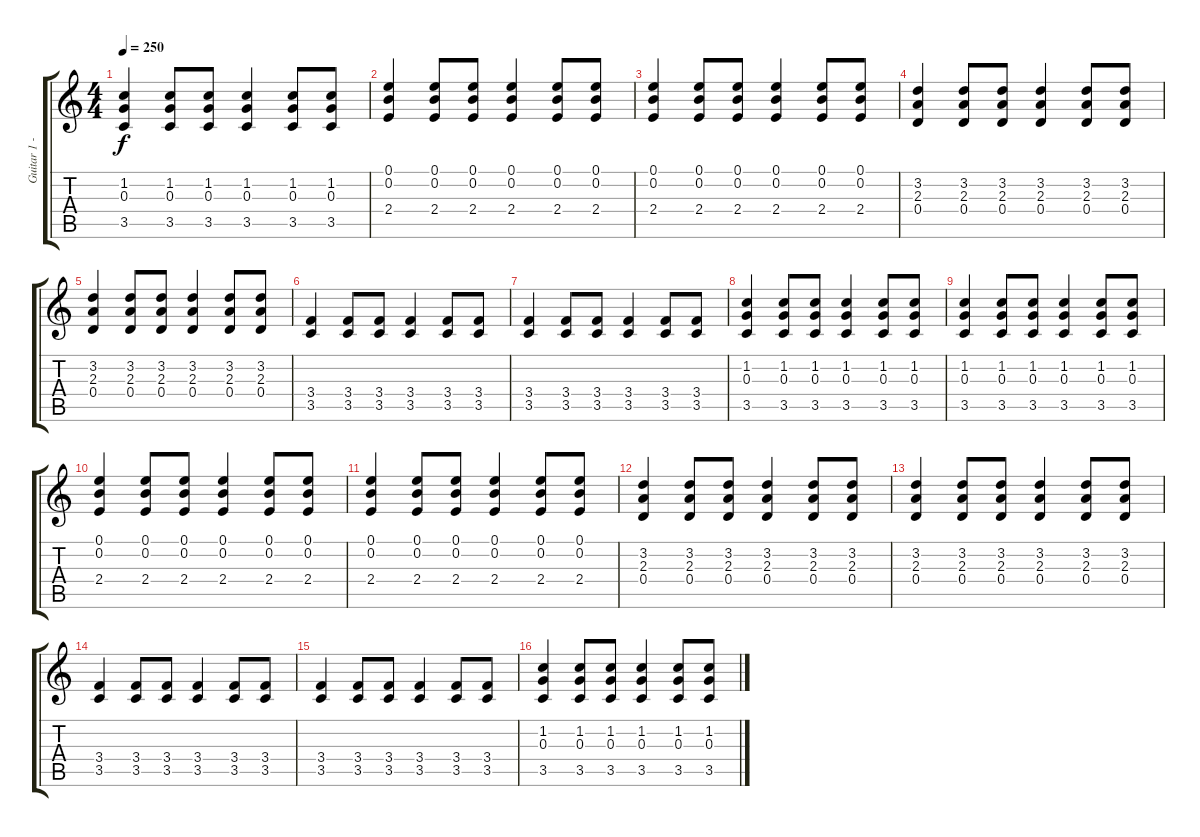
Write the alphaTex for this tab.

\track ("Guitar 1 - El Hefe" "Guitar 1 -") {instrument overdrivenguitar}
\staff {score tabs}
\tuning (E4 B3 G3 D3 A2 E2) {hide}
\ts (4 4)
\tempo 250
\clef g2
\ks c
(1.2 0.3 3.5).4{dy f} (1.2 0.3 3.5).8 (1.2 0.3 3.5).8 (1.2 0.3 3.5).4 (1.2 0.3 3.5).8 (1.2 0.3 3.5).8 |
(0.1 0.2 2.4).4 (0.1 0.2 2.4).8 (0.1 0.2 2.4).8 (0.1 0.2 2.4).4 (0.1 0.2 2.4).8 (0.1 0.2 2.4).8 |
(0.1 0.2 2.4).4 (0.1 0.2 2.4).8 (0.1 0.2 2.4).8 (0.1 0.2 2.4).4 (0.1 0.2 2.4).8 (0.1 0.2 2.4).8 |
(3.2 2.3 0.4).4 (3.2 2.3 0.4).8 (3.2 2.3 0.4).8 (3.2 2.3 0.4).4 (3.2 2.3 0.4).8 (3.2 2.3 0.4).8 |
(3.2 2.3 0.4).4 (3.2 2.3 0.4).8 (3.2 2.3 0.4).8 (3.2 2.3 0.4).4 (3.2 2.3 0.4).8 (3.2 2.3 0.4).8 |
(3.4 3.5).4 (3.4 3.5).8 (3.4 3.5).8 (3.4 3.5).4 (3.4 3.5).8 (3.4 3.5).8 |
(3.4 3.5).4 (3.4 3.5).8 (3.4 3.5).8 (3.4 3.5).4 (3.4 3.5).8 (3.4 3.5).8 |
(1.2 0.3 3.5).4 (1.2 0.3 3.5).8 (1.2 0.3 3.5).8 (1.2 0.3 3.5).4 (1.2 0.3 3.5).8 (1.2 0.3 3.5).8 |
(1.2 0.3 3.5).4 (1.2 0.3 3.5).8 (1.2 0.3 3.5).8 (1.2 0.3 3.5).4 (1.2 0.3 3.5).8 (1.2 0.3 3.5).8 |
(0.1 0.2 2.4).4 (0.1 0.2 2.4).8 (0.1 0.2 2.4).8 (0.1 0.2 2.4).4 (0.1 0.2 2.4).8 (0.1 0.2 2.4).8 |
(0.1 0.2 2.4).4 (0.1 0.2 2.4).8 (0.1 0.2 2.4).8 (0.1 0.2 2.4).4 (0.1 0.2 2.4).8 (0.1 0.2 2.4).8 |
(3.2 2.3 0.4).4 (3.2 2.3 0.4).8 (3.2 2.3 0.4).8 (3.2 2.3 0.4).4 (3.2 2.3 0.4).8 (3.2 2.3 0.4).8 |
(3.2 2.3 0.4).4 (3.2 2.3 0.4).8 (3.2 2.3 0.4).8 (3.2 2.3 0.4).4 (3.2 2.3 0.4).8 (3.2 2.3 0.4).8 |
(3.4 3.5).4 (3.4 3.5).8 (3.4 3.5).8 (3.4 3.5).4 (3.4 3.5).8 (3.4 3.5).8 |
(3.4 3.5).4 (3.4 3.5).8 (3.4 3.5).8 (3.4 3.5).4 (3.4 3.5).8 (3.4 3.5).8 |
(1.2 0.3 3.5).4 (1.2 0.3 3.5).8 (1.2 0.3 3.5).8 (1.2 0.3 3.5).4 (1.2 0.3 3.5).8 (1.2 0.3 3.5).8
